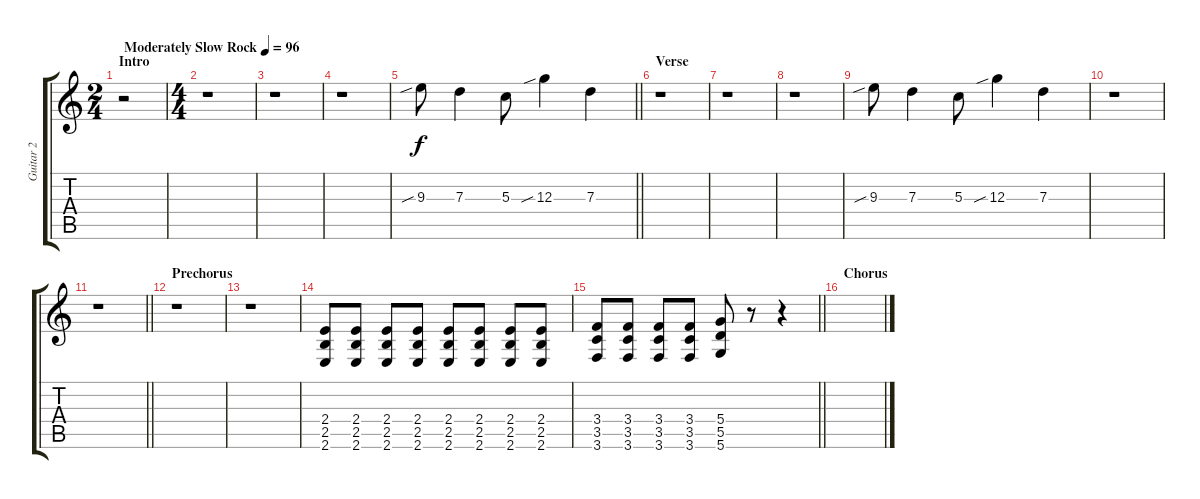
\track ("Guitar 2" "Guitar 2") {instrument electricguitarjazz}
\staff {score tabs}
\tuning (E4 B3 G3 D3 A2 D2) {hide}
\ts (2 4)
\section ("" "Intro")
\tempo (96 "Moderately Slow Rock")
\clef g2
\ks c
r.2{dy f instrument electricguitarjazz} |
\ts (4 4)
r.1 |
r.1 |
r.1 |
\barLineRight lightlight
9.3{sib}.8 7.3.4 5.3.8 12.3{sib}.4 7.3.4 |
\section ("" "Verse")
r.1 |
r.1 |
r.1 |
9.3{sib}.8 7.3.4 5.3.8 12.3{sib}.4 7.3.4 |
r.1 |
\barLineRight lightlight
r.1 |
\section ("" "Prechorus")
r.1 |
r.1 |
(2.4 2.5 2.6).8{volume 6 instrument distortionguitar} (2.4 2.5 2.6).8{volume 13} (2.4 2.5 2.6).8 (2.4 2.5 2.6).8 (2.4 2.5 2.6).8 (2.4 2.5 2.6).8 (2.4 2.5 2.6).8 (2.4 2.5 2.6).8 |
\barLineRight lightlight
(3.4 3.5 3.6).8 (3.4 3.5 3.6).8 (3.4 3.5 3.6).8 (3.4 3.5 3.6).8 (5.4 5.5 5.6).8 r.8 r.4 |
\section ("" "Chorus")
